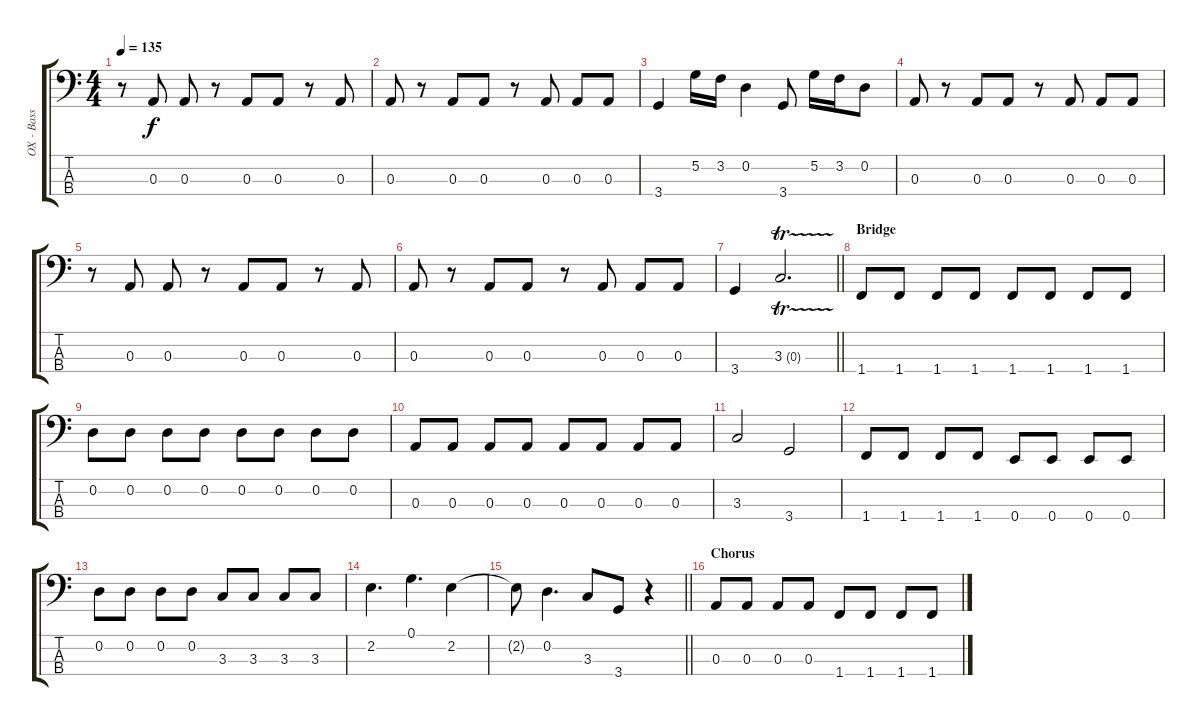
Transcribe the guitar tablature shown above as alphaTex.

\track ("OX - Bass" "OX - Bass") {instrument electricbassfinger}
\staff {score tabs}
\tuning (G2 D2 A1 E1) {hide}
\ts (4 4)
\tempo 135
\clef f4
\ks c
r.8{dy f} 0.3.8 0.3.8 r.8 0.3.8 0.3.8 r.8 0.3.8 |
0.3.8 r.8 0.3.8 0.3.8 r.8 0.3.8 0.3.8 0.3.8 |
3.4.4 5.2.16 3.2.16 0.2.4 3.4.8 5.2.16 3.2.16 0.2.8 |
0.3.8 r.8 0.3.8 0.3.8 r.8 0.3.8 0.3.8 0.3.8 |
r.8 0.3.8 0.3.8 r.8 0.3.8 0.3.8 r.8 0.3.8 |
0.3.8 r.8 0.3.8 0.3.8 r.8 0.3.8 0.3.8 0.3.8 |
\barLineRight lightlight
3.4.4 3.3{tr (0 16)}.2{d} |
\section ("" "Bridge")
1.4.8 1.4.8 1.4.8 1.4.8 1.4.8 1.4.8 1.4.8 1.4.8 |
0.2.8 0.2.8 0.2.8 0.2.8 0.2.8 0.2.8 0.2.8 0.2.8 |
0.3.8 0.3.8 0.3.8 0.3.8 0.3.8 0.3.8 0.3.8 0.3.8 |
3.3.2 3.4.2 |
1.4.8 1.4.8 1.4.8 1.4.8 0.4.8 0.4.8 0.4.8 0.4.8 |
0.2.8 0.2.8 0.2.8 0.2.8 3.3.8 3.3.8 3.3.8 3.3.8 |
2.2.4{d} 0.1.4{d} 2.2.4 |
\barLineRight lightlight
2.2{t}.8 0.2.4{d} 3.3.8 3.4.8 r.4 |
\section ("" "Chorus")
0.3.8 0.3.8 0.3.8 0.3.8 1.4.8 1.4.8 1.4.8 1.4.8
